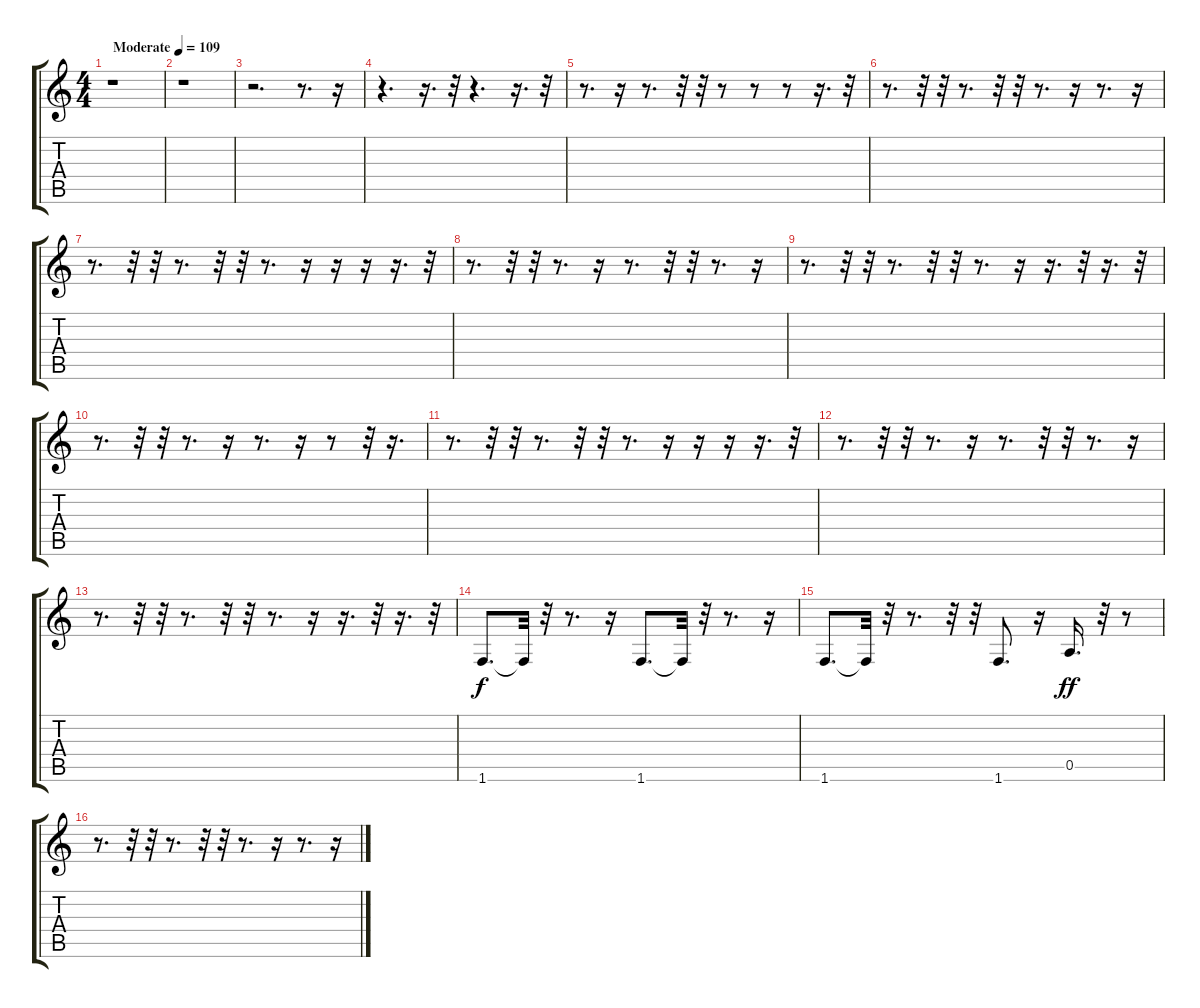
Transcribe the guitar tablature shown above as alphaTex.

\track "" {instrument acousticbass}
\staff {score tabs}
\tuning (E4 B3 G3 D3 A2 E2) {hide}
\ts (4 4)
\tempo (109 "Moderate")
\clef g2
\ks c
r.1{dy f instrument acousticbass} |
r.1 |
r.2{d} r.8{d} r.16 |
r.4{d} r.16{d} r.32 r.4{d} r.16{d} r.32 |
r.8{d} r.16 r.8{d} r.32 r.32 r.8 r.8 r.8 r.16{d} r.32 |
r.8{d} r.32 r.32 r.8{d} r.32 r.32 r.8{d} r.16 r.8{d} r.16 |
r.8{d} r.32 r.32 r.8{d} r.32 r.32 r.8{d} r.16 r.16 r.16 r.16{d} r.32 |
r.8{d} r.32 r.32 r.8{d} r.16 r.8{d} r.32 r.32 r.8{d} r.16 |
r.8{d} r.32 r.32 r.8{d} r.32 r.32 r.8{d} r.16 r.16{d} r.32 r.16{d} r.32 |
r.8{d} r.32 r.32 r.8{d} r.16 r.8{d} r.16 r.8 r.32 r.16{d} |
r.8{d} r.32 r.32 r.8{d} r.32 r.32 r.8{d} r.16 r.16 r.16 r.16{d} r.32 |
r.8{d} r.32 r.32 r.8{d} r.16 r.8{d} r.32 r.32 r.8{d} r.16 |
r.8{d} r.32 r.32 r.8{d} r.32 r.32 r.8{d} r.16 r.16{d} r.32 r.16{d} r.32 |
1.6.8{d} 1.6{t}.32 r.32 r.8{d} r.16 1.6.8{d} 1.6{t}.32 r.32 r.8{d} r.16 |
1.6.8{d} 1.6{t}.32 r.32 r.8{d} r.32 r.32 1.6.8{d} r.16 0.5.16{d dy ff} r.32 r.8 |
r.8{d} r.32 r.32 r.8{d} r.32 r.32 r.8{d} r.16 r.8{d} r.16
